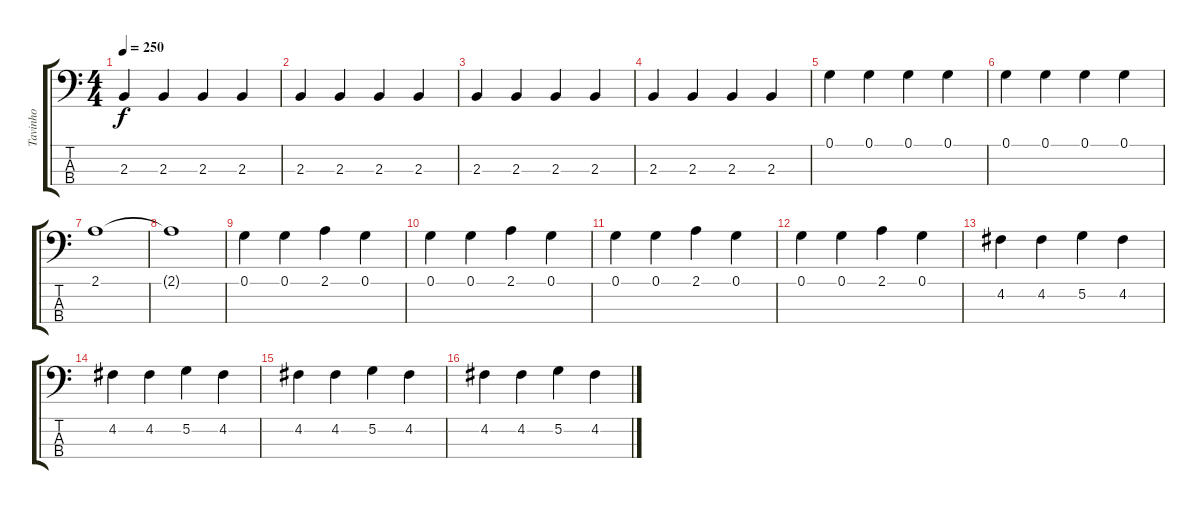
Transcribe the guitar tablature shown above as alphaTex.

\track ("Tavinho" "Tavinho") {instrument electricbasspick}
\staff {score tabs}
\tuning (G2 D2 A1 E1) {hide}
\ts (4 4)
\tempo 250
\clef f4
\ks c
2.3.4{dy f} 2.3.4 2.3.4 2.3.4 |
2.3.4 2.3.4 2.3.4 2.3.4 |
2.3.4 2.3.4 2.3.4 2.3.4 |
2.3.4 2.3.4 2.3.4 2.3.4 |
0.1.4 0.1.4 0.1.4 0.1.4 |
0.1.4 0.1.4 0.1.4 0.1.4 |
2.1.1 |
2.1{t}.1 |
0.1.4{volume 14} 0.1.4 2.1.4 0.1.4 |
0.1.4 0.1.4 2.1.4 0.1.4 |
0.1.4 0.1.4 2.1.4 0.1.4 |
0.1.4 0.1.4 2.1.4 0.1.4 |
4.2.4 4.2.4 5.2.4 4.2.4 |
4.2.4 4.2.4 5.2.4 4.2.4 |
4.2.4 4.2.4 5.2.4 4.2.4 |
4.2.4 4.2.4 5.2.4 4.2.4
